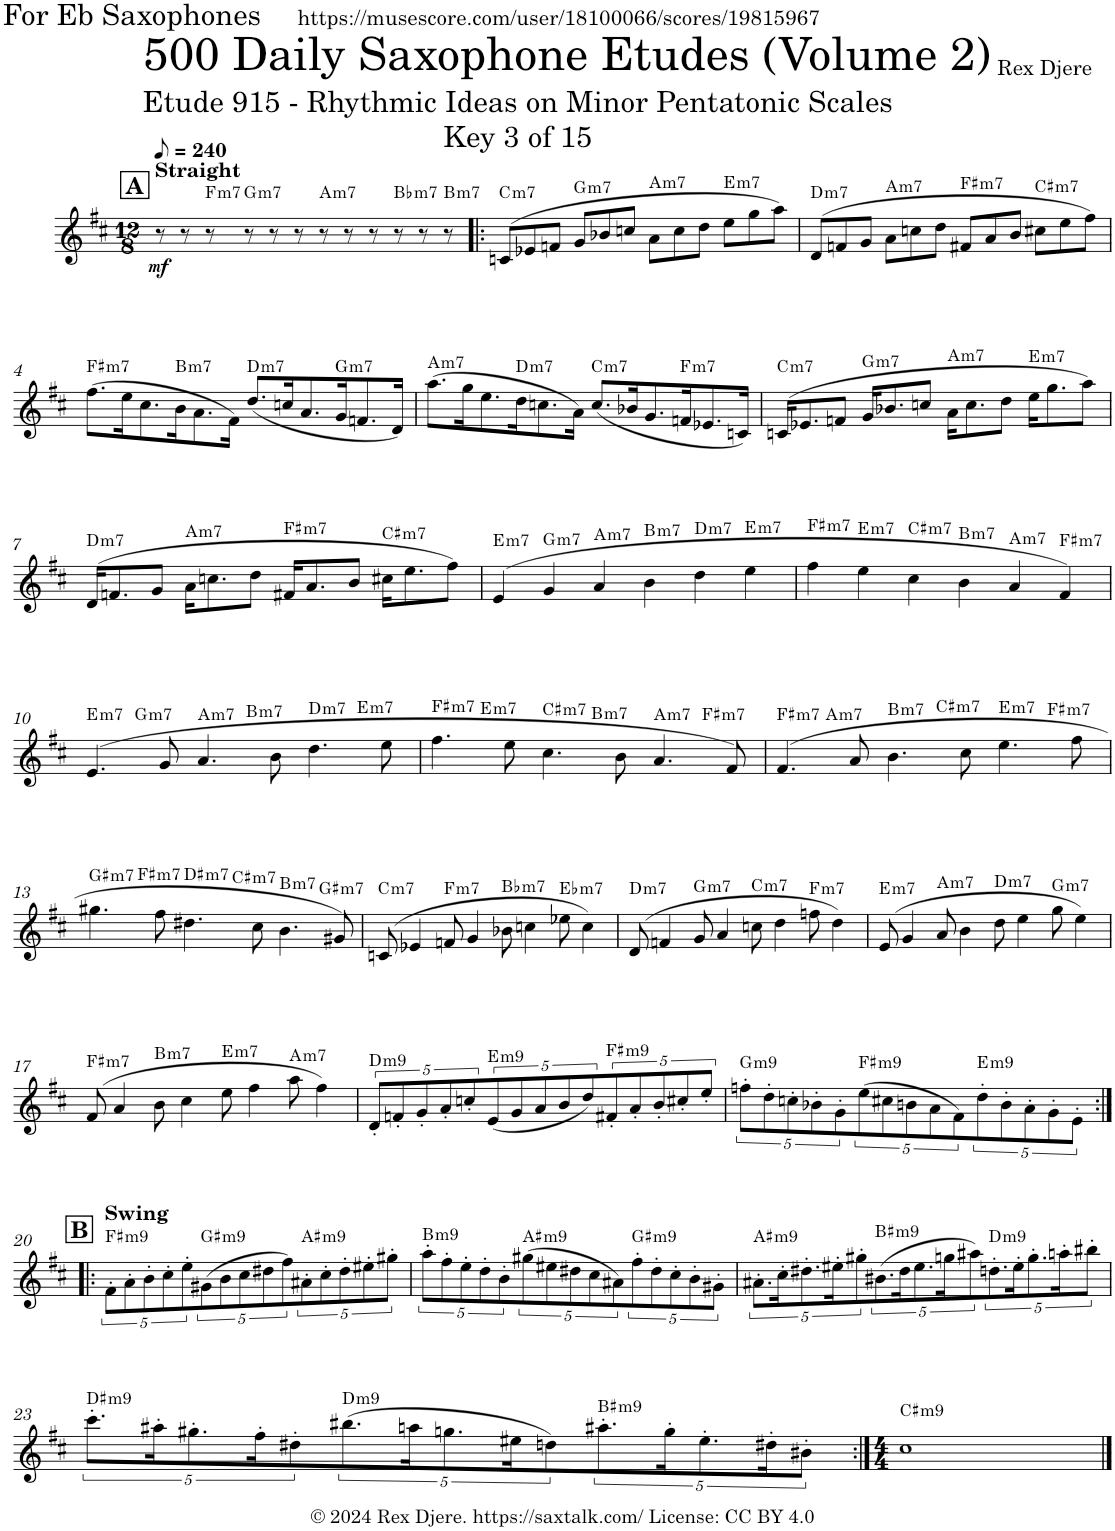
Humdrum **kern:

**kern	**dynam	**harte
*part1	*part1	*part1
*staff1	*staff1	*
*I"Alto Saxophone	*	*
*I'A. Sax.	*	*
*clefG2	*	*
*Trd5c9	*	*
*k[f#c#]	*	*
*M12/8	*	*
*MM120	*	*
!!LO:REH:place=s1:a:B:cj:fs=14:t=A
=1	=1	=1
!LO:TX:a:B:t=Straight	!	!
!	!LO:DY:b	!
8r	mf	.
8r	.	.
!	!	!LO:H:kt=m7
8r	.	F:min7
!	!	!LO:H:kt=m7
8r	.	G:min7
8r	.	.
8r	.	.
!	!	!LO:H:kt=m7
8r	.	A:min7
8r	.	.
8r	.	.
!	!	!LO:H:kt=m7
8r	.	Bb:min7
8r	.	.
!	!	!LO:H:kt=m7
8r	.	B:min7
=2!|:	=2!|:	=2!|:
!	!	!LO:H:kt=m7
(8cn/L	.	C:min7
8e-X/	.	.
8fn/J	.	.
!	!	!LO:H:kt=m7
8g/L	.	G:min7
8b-X/	.	.
8ccn/J	.	.
!	!	!LO:H:kt=m7
8a\L	.	A:min7
8cc\	.	.
8dd\J	.	.
!	!	!LO:H:kt=m7
8ee\L	.	E:min7
8gg\	.	.
8aa\J)	.	.
=3	=3	=3
!	!	!LO:H:kt=m7
(8d/L	.	D:min7
8fn/	.	.
8g/J	.	.
!	!	!LO:H:kt=m7
8a\L	.	A:min7
8ccn\	.	.
8dd\J	.	.
!	!	!LO:H:kt=m7
8f#X/L	.	F#:min7
8a/	.	.
8b/J	.	.
!	!	!LO:H:kt=m7
8cc#X\L	.	C#:min7
8ee\	.	.
8ff#\J)	.	.
!!LO:LB:g=z
=4	=4	=4
!	!	!LO:H:kt=m7
(8.ff#\L	.	F#:min7
16ee\K	.	.
8.cc#\	.	.
!	!	!LO:H:kt=m7
16b\K	.	B:min7
8.a\	.	.
16f#\Jk)	.	.
!	!	!LO:H:kt=m7
(8.dd/L	.	D:min7
16ccn/K	.	.
8.a/	.	.
!	!	!LO:H:kt=m7
16g/K	.	G:min7
8.fn/	.	.
16d/Jk)	.	.
=5	=5	=5
!	!	!LO:H:kt=m7
(8.aa\L	.	A:min7
16gg\K	.	.
8.ee\	.	.
!	!	!LO:H:kt=m7
16dd\K	.	D:min7
8.ccn\	.	.
16a\Jk)	.	.
!	!	!LO:H:kt=m7
(8.cc/L	.	C:min7
16b-X/K	.	.
8.g/	.	.
!	!	!LO:H:kt=m7
16fn/K	.	F:min7
8.e-X/	.	.
16cn/Jk)	.	.
=6	=6	=6
!	!	!LO:H:kt=m7
(16cn/KL	.	C:min7
8.e-X/	.	.
8fn/J	.	.
!	!	!LO:H:kt=m7
16g/KL	.	G:min7
8.b-X/	.	.
8ccn/J	.	.
!	!	!LO:H:kt=m7
16a\KL	.	A:min7
8.cc\	.	.
8dd\J	.	.
!	!	!LO:H:kt=m7
16ee\KL	.	E:min7
8.gg\	.	.
8aa\J)	.	.
!!LO:LB:g=z
=7	=7	=7
!	!	!LO:H:kt=m7
(16d/KL	.	D:min7
8.fn/	.	.
8g/J	.	.
!	!	!LO:H:kt=m7
16a\KL	.	A:min7
8.ccn\	.	.
8dd\J	.	.
!	!	!LO:H:kt=m7
16f#X/KL	.	F#:min7
8.a/	.	.
8b/J	.	.
!	!	!LO:H:kt=m7
16cc#X\KL	.	C#:min7
8.ee\	.	.
8ff#\J)	.	.
=8	=8	=8
!	!	!LO:H:kt=m7
(4e/	.	E:min7
!	!	!LO:H:kt=m7
4g/	.	G:min7
!	!	!LO:H:kt=m7
4a/	.	A:min7
!	!	!LO:H:kt=m7
4b\	.	B:min7
!	!	!LO:H:kt=m7
4dd\	.	D:min7
!	!	!LO:H:kt=m7
4ee\	.	E:min7
=9	=9	=9
!	!	!LO:H:kt=m7
4ff#\	.	F#:min7
!	!	!LO:H:kt=m7
4ee\	.	E:min7
!	!	!LO:H:kt=m7
4cc#\	.	C#:min7
!	!	!LO:H:kt=m7
4b\	.	B:min7
!	!	!LO:H:kt=m7
4a/	.	A:min7
!	!	!LO:H:kt=m7
4f#/)	.	F#:min7
!!LO:LB:g=z
=10	=10	=10
!	!	!LO:H:kt=m7
*^	*	*
*	*^	*	*
(4.e/	4ryy	2.ryy	.	E:min7
!	!	!	!	!LO:H:kt=m7
.	1ryy	.	.	G:min7
8g/	.	.	.	.
!	!	!	!	!LO:H:kt=m7
4.a/	.	.	.	A:min7
!	!	!	!	!LO:H:kt=m7
.	.	2.ryy	.	B:min7
8b\	.	.	.	.
!	!	!	!	!LO:H:kt=m7
4.dd\	.	.	.	D:min7
!	!	!	!	!LO:H:kt=m7
.	4ryy	.	.	E:min7
8ee\	.	.	.	.
=11	=11	=11	=11	=11
!	!	!	!	!LO:H:kt=m7
4.ff#\	4ryy	2.ryy	.	F#:min7
!	!	!	!	!LO:H:kt=m7
.	1ryy	.	.	E:min7
8ee\	.	.	.	.
!	!	!	!	!LO:H:kt=m7
4.cc#\	.	.	.	C#:min7
!	!	!	!	!LO:H:kt=m7
.	.	2.ryy	.	B:min7
8b\	.	.	.	.
!	!	!	!	!LO:H:kt=m7
4.a/	.	.	.	A:min7
!	!	!	!	!LO:H:kt=m7
.	4ryy	.	.	F#:min7
8f#/)	.	.	.	.
=12	=12	=12	=12	=12
!	!	!	!	!LO:H:kt=m7
(4.f#/	4ryy	2.ryy	.	F#:min7
!	!	!	!	!LO:H:kt=m7
.	1ryy	.	.	A:min7
8a/	.	.	.	.
!	!	!	!	!LO:H:kt=m7
4.b\	.	.	.	B:min7
!	!	!	!	!LO:H:kt=m7
.	.	2.ryy	.	C#:min7
8cc#\	.	.	.	.
!	!	!	!	!LO:H:kt=m7
4.ee\	.	.	.	E:min7
!	!	!	!	!LO:H:kt=m7
.	4ryy	.	.	F#:min7
8ff#\	.	.	.	.
!!LO:LB:g=z	!!	!!
=13	=13	=13	=13	=13
!	!	!	!	!LO:H:kt=m7
4.gg#X\	4ryy	2.ryy	.	G#:min7
!	!	!	!	!LO:H:kt=m7
.	1ryy	.	.	F#:min7
8ff#\	.	.	.	.
!	!	!	!	!LO:H:kt=m7
4.dd#X\	.	.	.	D#:min7
!	!	!	!	!LO:H:kt=m7
.	.	2.ryy	.	C#:min7
8cc#\	.	.	.	.
!	!	!	!	!LO:H:kt=m7
4.b\	.	.	.	B:min7
!	!	!	!	!LO:H:kt=m7
.	4ryy	.	.	G#:min7
8g#X/)	.	.	.	.
=14	=14	=14	=14	=14
!	!	!	!	!LO:H:kt=m7
*v	*v	*v	*	*
(8cn/	.	C:min7
4e-X/	.	.
!	!	!LO:H:kt=m7
8fn/	.	F:min7
4g/	.	.
!	!	!LO:H:kt=m7
8b-X\	.	Bb:min7
4ccn\	.	.
!	!	!LO:H:kt=m7
8ee-X\	.	Eb:min7
4cc\)	.	.
=15	=15	=15
!	!	!LO:H:kt=m7
(8d/	.	D:min7
4fn/	.	.
!	!	!LO:H:kt=m7
8g/	.	G:min7
4a/	.	.
!	!	!LO:H:kt=m7
8ccn\	.	C:min7
4dd\	.	.
!	!	!LO:H:kt=m7
8ffn\	.	F:min7
4dd\)	.	.
=16	=16	=16
!	!	!LO:H:kt=m7
(8e/	.	E:min7
4g/	.	.
!	!	!LO:H:kt=m7
8a/	.	A:min7
4b\	.	.
!	!	!LO:H:kt=m7
8dd\	.	D:min7
4ee\	.	.
!	!	!LO:H:kt=m7
8gg\	.	G:min7
4ee\)	.	.
!!LO:LB:g=z
=17	=17	=17
!	!	!LO:H:kt=m7
(8f#/	.	F#:min7
4a/	.	.
!	!	!LO:H:kt=m7
8b\	.	B:min7
4cc#\	.	.
!	!	!LO:H:kt=m7
8ee\	.	E:min7
4ff#\	.	.
!	!	!LO:H:kt=m7
8aa\	.	A:min7
4ff#\)	.	.
=18	=18	=18
!	!	!LO:H:kt=m9
10d'/L	.	D:min9
10fn'/	.	.
10g'/	.	.
10a'/	.	.
10ccn'/	.	.
!	!	!LO:H:kt=m9
(10e/	.	E:min9
10g/	.	.
10a/	.	.
10b/	.	.
10dd/)	.	.
!	!	!LO:H:kt=m9
10f#X'/	.	F#:min9
10a'/	.	.
10b'/	.	.
10cc#X'/	.	.
10ee'/J	.	.
=19	=19	=19
!	!	!LO:H:kt=m9
10ffn'\L	.	G:min9
10dd'\	.	.
10ccn'\	.	.
10b-X'\	.	.
10g'\	.	.
!	!	!LO:H:kt=m9
(10ee\	.	F#:min9
10cc#X\	.	.
10bn\	.	.
10a\	.	.
10f#\)	.	.
!	!	!LO:H:kt=m9
10dd'\	.	E:min9
10b'\	.	.
10a'\	.	.
10g'\	.	.
10e'\J	.	.
!!LO:LB:g=z
!!LO:REH:place=s1:a:B:cj:fs=14:t=B
=20:|!|:	=20:|!|:	=20:|!|:
!LO:TX:a:B:t=Swing	!	!LO:H:kt=m9
10f#'\L	.	F#:min9
10a'\	.	.
10b'\	.	.
10cc#'\	.	.
10ee'\	.	.
!	!	!LO:H:kt=m9
(10g#X\	.	G#:min9
10b\	.	.
10cc#\	.	.
10dd#X\	.	.
10ff#\)	.	.
!	!	!LO:H:kt=m9
10a#X'\	.	A#:min9
10cc#'\	.	.
10dd#'\	.	.
10ee#X'\	.	.
10gg#X'\J	.	.
=21	=21	=21
!	!	!LO:H:kt=m9
10aa'\L	.	B:min9
10ff#'\	.	.
10ee'\	.	.
10dd'\	.	.
10b'\	.	.
!	!	!LO:H:kt=m9
(10gg#X\	.	A#:min9
10ee#X\	.	.
10dd#X\	.	.
10cc#\	.	.
10a#X\)	.	.
!	!	!LO:H:kt=m9
10ff#'\	.	G#:min9
10dd#'\	.	.
10cc#'\	.	.
10b'\	.	.
10g#X'\J	.	.
=22	=22	=22
!	!	!LO:H:kt=m9
10.a#X'\L	.	A#:min9
20cc#'\K	.	.
10.dd#X'\	.	.
20ee#X'\K	.	.
10gg#X'\	.	.
!	!	!LO:H:kt=m9
(10.b#X\	.	B#:min9
20dd#\K	.	.
10.ee#\	.	.
20ggn\K	.	.
10aa#X\)	.	.
!	!	!LO:H:kt=m9
10.ddn'\	.	D:min9
20ee#'\K	.	.
10.gg'\	.	.
20aan'\K	.	.
10bb#X'\J	.	.
!!LO:LB:g=z
=23	=23	=23
!	!	!LO:H:kt=m9
10.ccc#'\L	.	D#:min9
20aa#X'\K	.	.
10.gg#X'\	.	.
20ff#'\K	.	.
10dd#X'\	.	.
!	!	!LO:H:kt=m9
(10.bb#X\	.	D:min9
20aan\K	.	.
10.ggn\	.	.
20ee#X\K	.	.
10ddn\)	.	.
!	!	!LO:H:kt=m9
10.aa#X'\	.	B#:min9
20gg'\K	.	.
10.ee#'\	.	.
20dd#X'\K	.	.
10b#X'\J	.	.
=24:|!	=24:|!	=24:|!
*M4/4	*	*
!	!	!LO:H:kt=m9
1cc#	.	C#:min9
==	==	==
*-	*-	*-
